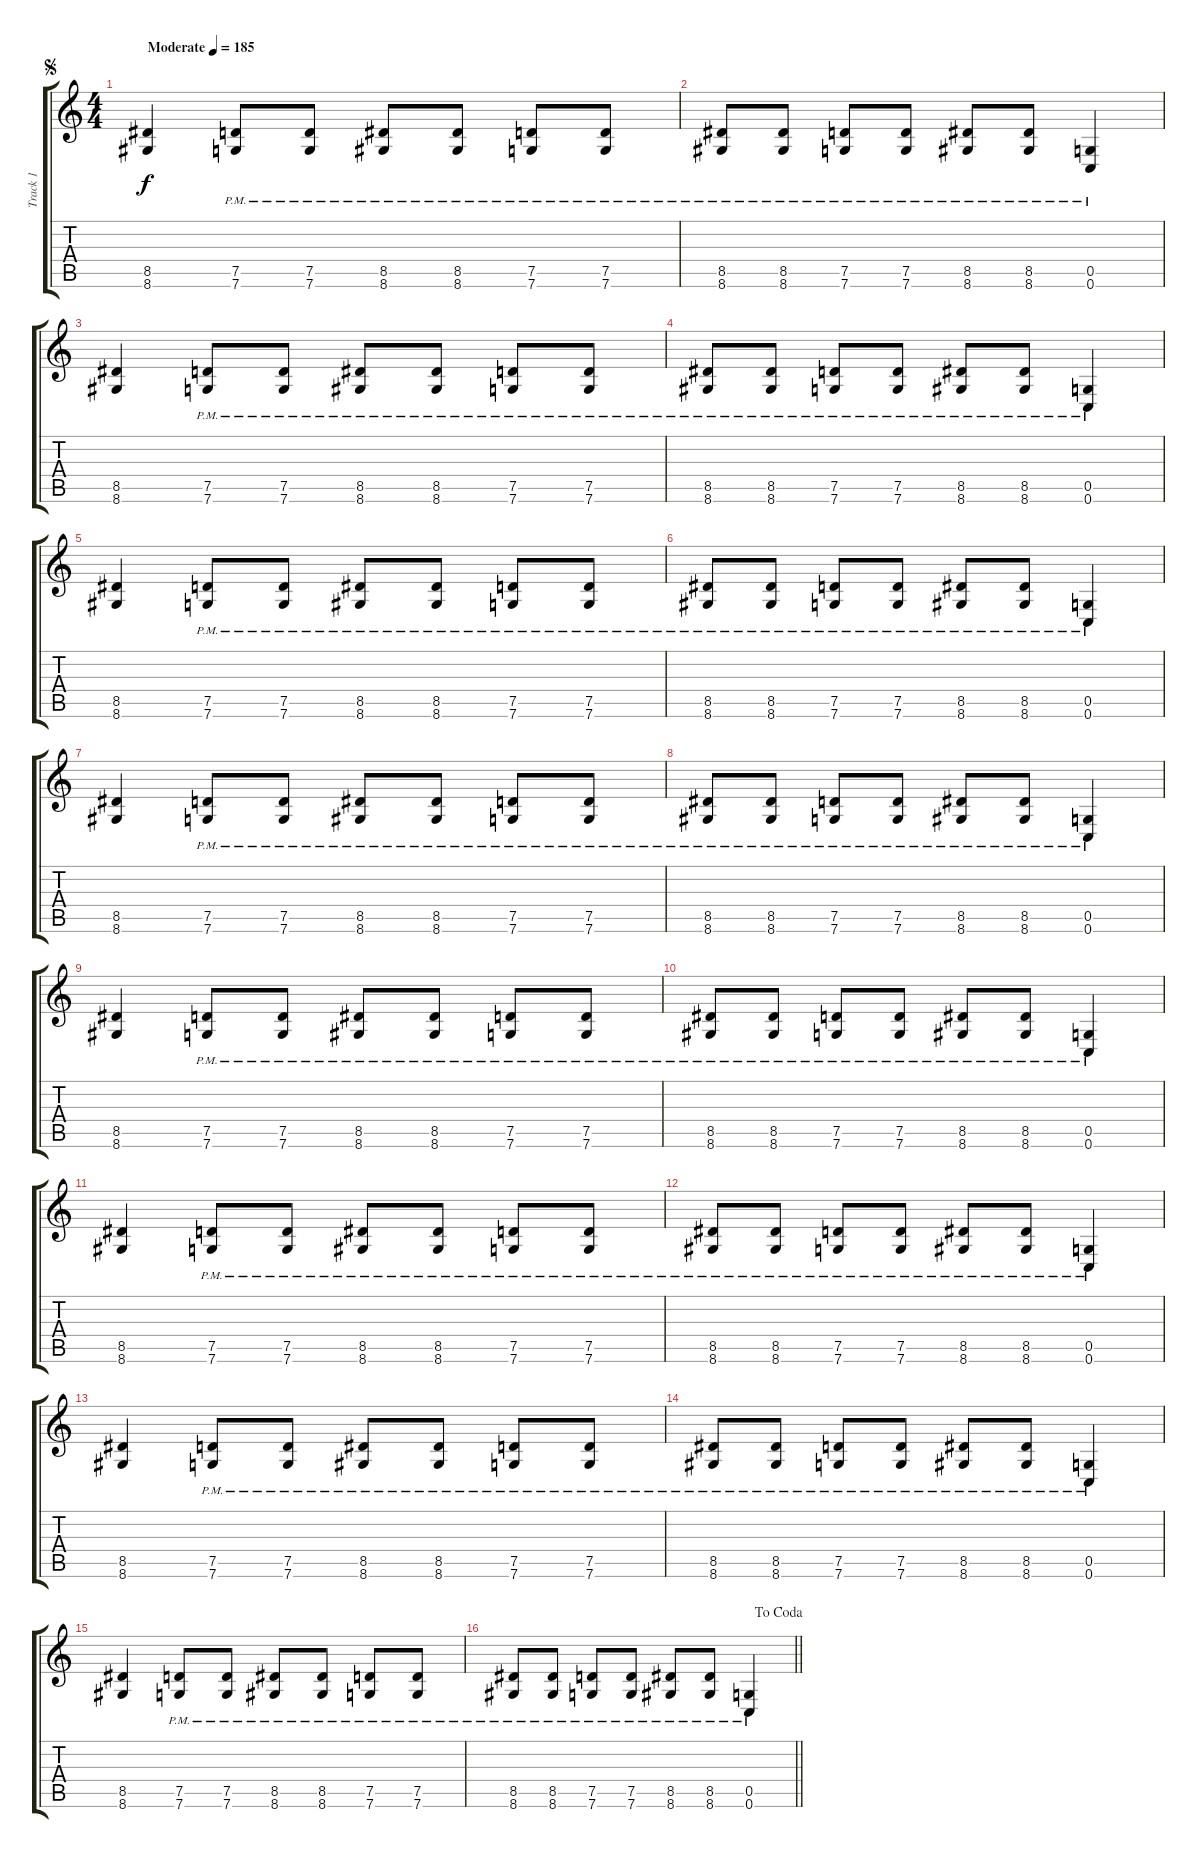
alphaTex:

\track ("Track 1" "Track 1") {instrument distortionguitar}
\staff {score tabs}
\tuning (D4 A3 F3 C3 G2 C2) {hide}
\ts (4 4)
\jump segno
\tempo (185 "Moderate")
\clef g2
\ks c
(8.5 8.6).4{dy f instrument distortionguitar} (7.5{pm} 7.6{pm}).8 (7.5{pm} 7.6{pm}).8 (8.5{pm} 8.6{pm}).8 (8.5{pm} 8.6{pm}).8 (7.5{pm} 7.6{pm}).8 (7.5{pm} 7.6{pm}).8 |
(8.5{pm} 8.6{pm}).8 (8.5{pm} 8.6{pm}).8 (7.5{pm} 7.6{pm}).8 (7.5{pm} 7.6{pm}).8 (8.5{pm} 8.6{pm}).8 (8.5{pm} 8.6{pm}).8 (0.5{pm} 0.6{pm}).4 |
(8.5 8.6).4 (7.5{pm} 7.6{pm}).8 (7.5{pm} 7.6{pm}).8 (8.5{pm} 8.6{pm}).8 (8.5{pm} 8.6{pm}).8 (7.5{pm} 7.6{pm}).8 (7.5{pm} 7.6{pm}).8 |
(8.5{pm} 8.6{pm}).8 (8.5{pm} 8.6{pm}).8 (7.5{pm} 7.6{pm}).8 (7.5{pm} 7.6{pm}).8 (8.5{pm} 8.6{pm}).8 (8.5{pm} 8.6{pm}).8 (0.5{pm} 0.6{pm}).4 |
(8.5 8.6).4 (7.5{pm} 7.6{pm}).8 (7.5{pm} 7.6{pm}).8 (8.5{pm} 8.6{pm}).8 (8.5{pm} 8.6{pm}).8 (7.5{pm} 7.6{pm}).8 (7.5{pm} 7.6{pm}).8 |
(8.5{pm} 8.6{pm}).8 (8.5{pm} 8.6{pm}).8 (7.5{pm} 7.6{pm}).8 (7.5{pm} 7.6{pm}).8 (8.5{pm} 8.6{pm}).8 (8.5{pm} 8.6{pm}).8 (0.5{pm} 0.6{pm}).4 |
(8.5 8.6).4 (7.5{pm} 7.6{pm}).8 (7.5{pm} 7.6{pm}).8 (8.5{pm} 8.6{pm}).8 (8.5{pm} 8.6{pm}).8 (7.5{pm} 7.6{pm}).8 (7.5{pm} 7.6{pm}).8 |
(8.5{pm} 8.6{pm}).8 (8.5{pm} 8.6{pm}).8 (7.5{pm} 7.6{pm}).8 (7.5{pm} 7.6{pm}).8 (8.5{pm} 8.6{pm}).8 (8.5{pm} 8.6{pm}).8 (0.5{pm} 0.6{pm}).4 |
(8.5 8.6).4 (7.5{pm} 7.6{pm}).8 (7.5{pm} 7.6{pm}).8 (8.5{pm} 8.6{pm}).8 (8.5{pm} 8.6{pm}).8 (7.5{pm} 7.6{pm}).8 (7.5{pm} 7.6{pm}).8 |
(8.5{pm} 8.6{pm}).8 (8.5{pm} 8.6{pm}).8 (7.5{pm} 7.6{pm}).8 (7.5{pm} 7.6{pm}).8 (8.5{pm} 8.6{pm}).8 (8.5{pm} 8.6{pm}).8 (0.5{pm} 0.6{pm}).4 |
(8.5 8.6).4 (7.5{pm} 7.6{pm}).8 (7.5{pm} 7.6{pm}).8 (8.5{pm} 8.6{pm}).8 (8.5{pm} 8.6{pm}).8 (7.5{pm} 7.6{pm}).8 (7.5{pm} 7.6{pm}).8 |
(8.5{pm} 8.6{pm}).8 (8.5{pm} 8.6{pm}).8 (7.5{pm} 7.6{pm}).8 (7.5{pm} 7.6{pm}).8 (8.5{pm} 8.6{pm}).8 (8.5{pm} 8.6{pm}).8 (0.5{pm} 0.6{pm}).4 |
(8.5 8.6).4 (7.5{pm} 7.6{pm}).8 (7.5{pm} 7.6{pm}).8 (8.5{pm} 8.6{pm}).8 (8.5{pm} 8.6{pm}).8 (7.5{pm} 7.6{pm}).8 (7.5{pm} 7.6{pm}).8 |
(8.5{pm} 8.6{pm}).8 (8.5{pm} 8.6{pm}).8 (7.5{pm} 7.6{pm}).8 (7.5{pm} 7.6{pm}).8 (8.5{pm} 8.6{pm}).8 (8.5{pm} 8.6{pm}).8 (0.5{pm} 0.6{pm}).4 |
(8.5 8.6).4 (7.5{pm} 7.6{pm}).8 (7.5{pm} 7.6{pm}).8 (8.5{pm} 8.6{pm}).8 (8.5{pm} 8.6{pm}).8 (7.5{pm} 7.6{pm}).8 (7.5{pm} 7.6{pm}).8 |
\jump dacoda
\barLineRight lightlight
(8.5{pm} 8.6{pm}).8 (8.5{pm} 8.6{pm}).8 (7.5{pm} 7.6{pm}).8 (7.5{pm} 7.6{pm}).8 (8.5{pm} 8.6{pm}).8 (8.5{pm} 8.6{pm}).8 (0.5{pm} 0.6{pm}).4
